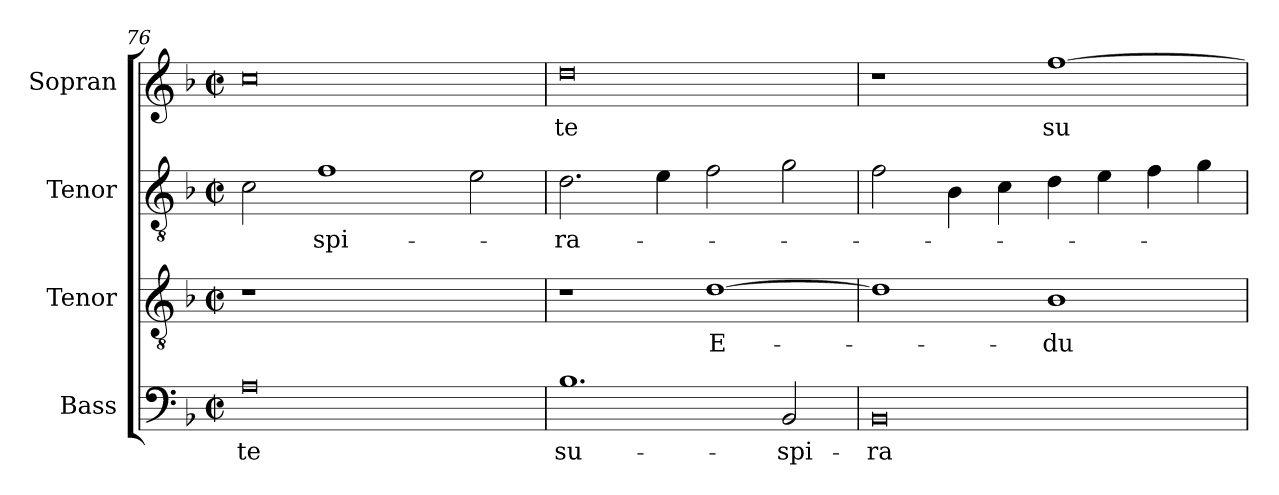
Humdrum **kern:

**kern	**text	**kern	**text	**kern	**text	**kern	**text
*part4	*part4	*part3	*part3	*part2	*part2	*part1	*part1
*staff4	*staff4	*staff3	*staff3	*staff2	*staff2	*staff1	*staff1
*I"Bass	*	*I"Tenor	*	*I"Tenor	*	*I"Sopran	*
*	*	*I'Tenor	*	*	*	*	*
*clefF4	*	*clefGv2	*	*clefGv2	*	*clefG2	*
*	*	*ITrd7c12	*	*ITrd7c12	*	*	*
*k[b-]	*	*k[b-]	*	*k[b-]	*	*k[b-]	*
*F:	*	*F:	*	*F:	*	*F:	*
*M2/2	*	*M2/2	*	*M2/2	*	*M2/2	*
*met(c|)	*	*met(c|)	*	*met(c|)	*	*met(c|)	*
=76	=76	=76	=76	=76	=76	=76	=76
!	!LO:LY:b:color=#000000	!LO:N:vis=1	!	!	!	!	!
0Ai	te	1r	.	2Ci\	.	0cci	.
!	!	!	!	!	!LO:LY:b:color=#000000	!	!
.	.	.	.	1Fi	-spi-	.	.
.	.	1ryy	.	.	.	.	.
.	.	.	.	2Ei\	.	.	.
=77	=77	=77	=77	=77	=77	=77	=77
!	!LO:LY:b:color=#000000	!	!	!	!	!	!
!	!	!	!	!	!LO:LY:b:color=#000000	!	!
!	!	!	!	!	!	!	!LO:LY:b:color=#000000
1.B-i	su-	1r	.	2.Di\	-ra-	0ddi	te
.	.	.	.	4Ei\	.	.	.
!	!	!	!LO:LY:b:color=#000000	!	!	!	!
.	.	[>1Di	E-	2Fi\	.	.	.
!	!LO:LY:b:color=#000000	!	!	!	!	!	!
2BB-i/	-spi-	.	.	2Gi\	.	.	.
=78	=78	=78	=78	=78	=78	=78	=78
!	!LO:LY:b:color=#000000	!	!	!	!	!	!
0BB-i	-ra-	1Di]	.	2Fi\	.	1r	.
.	.	.	.	4BB-i\	.	.	.
.	.	.	.	4Ci\	.	.	.
!	!	!	!LO:LY:b:color=#000000	!	!	!	!
!	!	!	!	!	!	!	!LO:LY:b:color=#000000
.	.	1BB-i	-du-	4Di\	.	[>1ffi	su-
.	.	.	.	4Ei\	.	.	.
.	.	.	.	4Fi\	.	.	.
.	.	.	.	4Gi\	.	.	.
=	=	=	=	=	=	=	=
*-	*-	*-	*-	*-	*-	*-	*-
